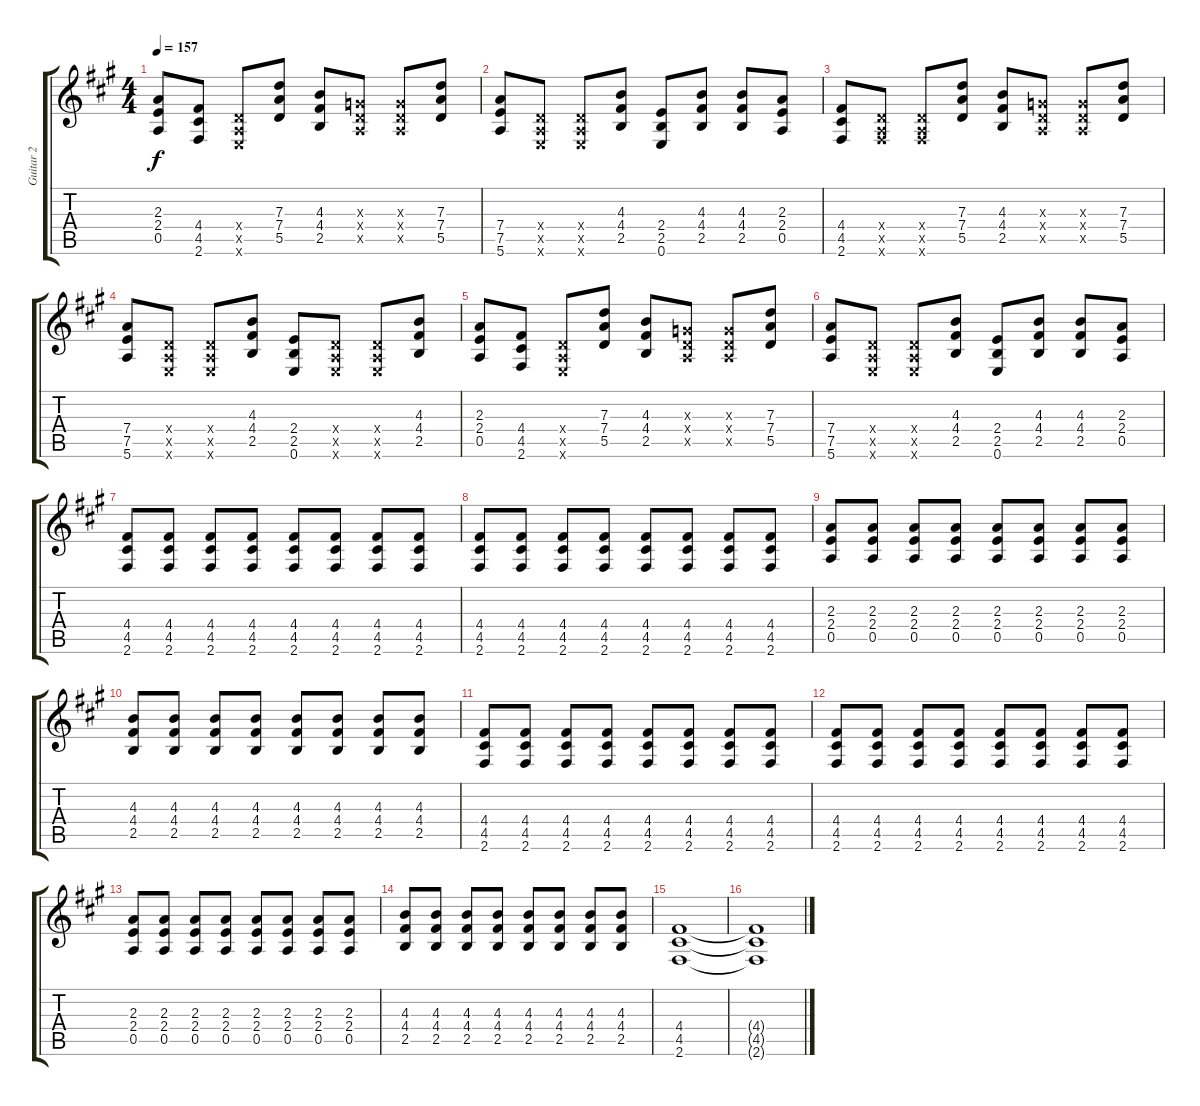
\track ("Guitar 2" "Guitar 2") {instrument overdrivenguitar}
\staff {score tabs}
\tuning (E4 B3 G3 D3 A2 E2) {hide}
\ts (4 4)
\tempo 157
\clef g2
\ks f#minor
(2.3 2.4 0.5).8{dy f} (4.4 4.5 2.6).8 (0.4{x} 0.5{x} 0.6{x}).8 (7.3 7.4 5.5).8 (4.3 4.4 2.5).8 (0.3{x} 0.4{x} 0.5{x}).8 (0.3{x} 0.4{x} 0.5{x}).8 (7.3 7.4 5.5).8 |
(7.4 7.5 5.6).8 (0.4{x} 0.5{x} 0.6{x}).8 (0.4{x} 0.5{x} 0.6{x}).8 (4.3 4.4 2.5).8 (2.4 2.5 0.6).8 (4.3 4.4 2.5).8 (4.3 4.4 2.5).8 (2.3 2.4 0.5).8 |
(4.4 4.5 2.6).8 (0.4{x} 0.5{x} 2.6{x}).8 (0.4{x} 0.5{x} 2.6{x}).8 (7.3 7.4 5.5).8 (4.3 4.4 2.5).8 (0.3{x} 0.4{x} 0.5{x}).8 (0.3{x} 0.4{x} 0.5{x}).8 (7.3 7.4 5.5).8 |
(7.4 7.5 5.6).8 (0.4{x} 0.5{x} 0.6{x}).8 (0.4{x} 0.5{x} 0.6{x}).8 (4.3 4.4 2.5).8 (2.4 2.5 0.6).8 (0.4{x} 0.5{x} 0.6{x}).8 (0.4{x} 0.5{x} 0.6{x}).8 (4.3 4.4 2.5).8 |
(2.3 2.4 0.5).8 (4.4 4.5 2.6).8 (0.4{x} 0.5{x} 0.6{x}).8 (7.3 7.4 5.5).8 (4.3 4.4 2.5).8 (0.3{x} 0.4{x} 0.5{x}).8 (0.3{x} 0.4{x} 0.5{x}).8 (7.3 7.4 5.5).8 |
(7.4 7.5 5.6).8 (0.4{x} 0.5{x} 0.6{x}).8 (0.4{x} 0.5{x} 0.6{x}).8 (4.3 4.4 2.5).8 (2.4 2.5 0.6).8 (4.3 4.4 2.5).8 (4.3 4.4 2.5).8 (2.3 2.4 0.5).8 |
(4.4 4.5 2.6).8 (4.4 4.5 2.6).8 (4.4 4.5 2.6).8 (4.4 4.5 2.6).8 (4.4 4.5 2.6).8 (4.4 4.5 2.6).8 (4.4 4.5 2.6).8 (4.4 4.5 2.6).8 |
(4.4 4.5 2.6).8 (4.4 4.5 2.6).8 (4.4 4.5 2.6).8 (4.4 4.5 2.6).8 (4.4 4.5 2.6).8 (4.4 4.5 2.6).8 (4.4 4.5 2.6).8 (4.4 4.5 2.6).8 |
(2.3 2.4 0.5).8 (2.3 2.4 0.5).8 (2.3 2.4 0.5).8 (2.3 2.4 0.5).8 (2.3 2.4 0.5).8 (2.3 2.4 0.5).8 (2.3 2.4 0.5).8 (2.3 2.4 0.5).8 |
(4.3 4.4 2.5).8 (4.3 4.4 2.5).8 (4.3 4.4 2.5).8 (4.3 4.4 2.5).8 (4.3 4.4 2.5).8 (4.3 4.4 2.5).8 (4.3 4.4 2.5).8 (4.3 4.4 2.5).8 |
(4.4 4.5 2.6).8 (4.4 4.5 2.6).8 (4.4 4.5 2.6).8 (4.4 4.5 2.6).8 (4.4 4.5 2.6).8 (4.4 4.5 2.6).8 (4.4 4.5 2.6).8 (4.4 4.5 2.6).8 |
(4.4 4.5 2.6).8 (4.4 4.5 2.6).8 (4.4 4.5 2.6).8 (4.4 4.5 2.6).8 (4.4 4.5 2.6).8 (4.4 4.5 2.6).8 (4.4 4.5 2.6).8 (4.4 4.5 2.6).8 |
(2.3 2.4 0.5).8 (2.3 2.4 0.5).8 (2.3 2.4 0.5).8 (2.3 2.4 0.5).8 (2.3 2.4 0.5).8 (2.3 2.4 0.5).8 (2.3 2.4 0.5).8 (2.3 2.4 0.5).8 |
(4.3 4.4 2.5).8 (4.3 4.4 2.5).8 (4.3 4.4 2.5).8 (4.3 4.4 2.5).8 (4.3 4.4 2.5).8 (4.3 4.4 2.5).8 (4.3 4.4 2.5).8 (4.3 4.4 2.5).8 |
(4.4 4.5 2.6).1 |
(4.4{t} 4.5{t} 2.6{t}).1
